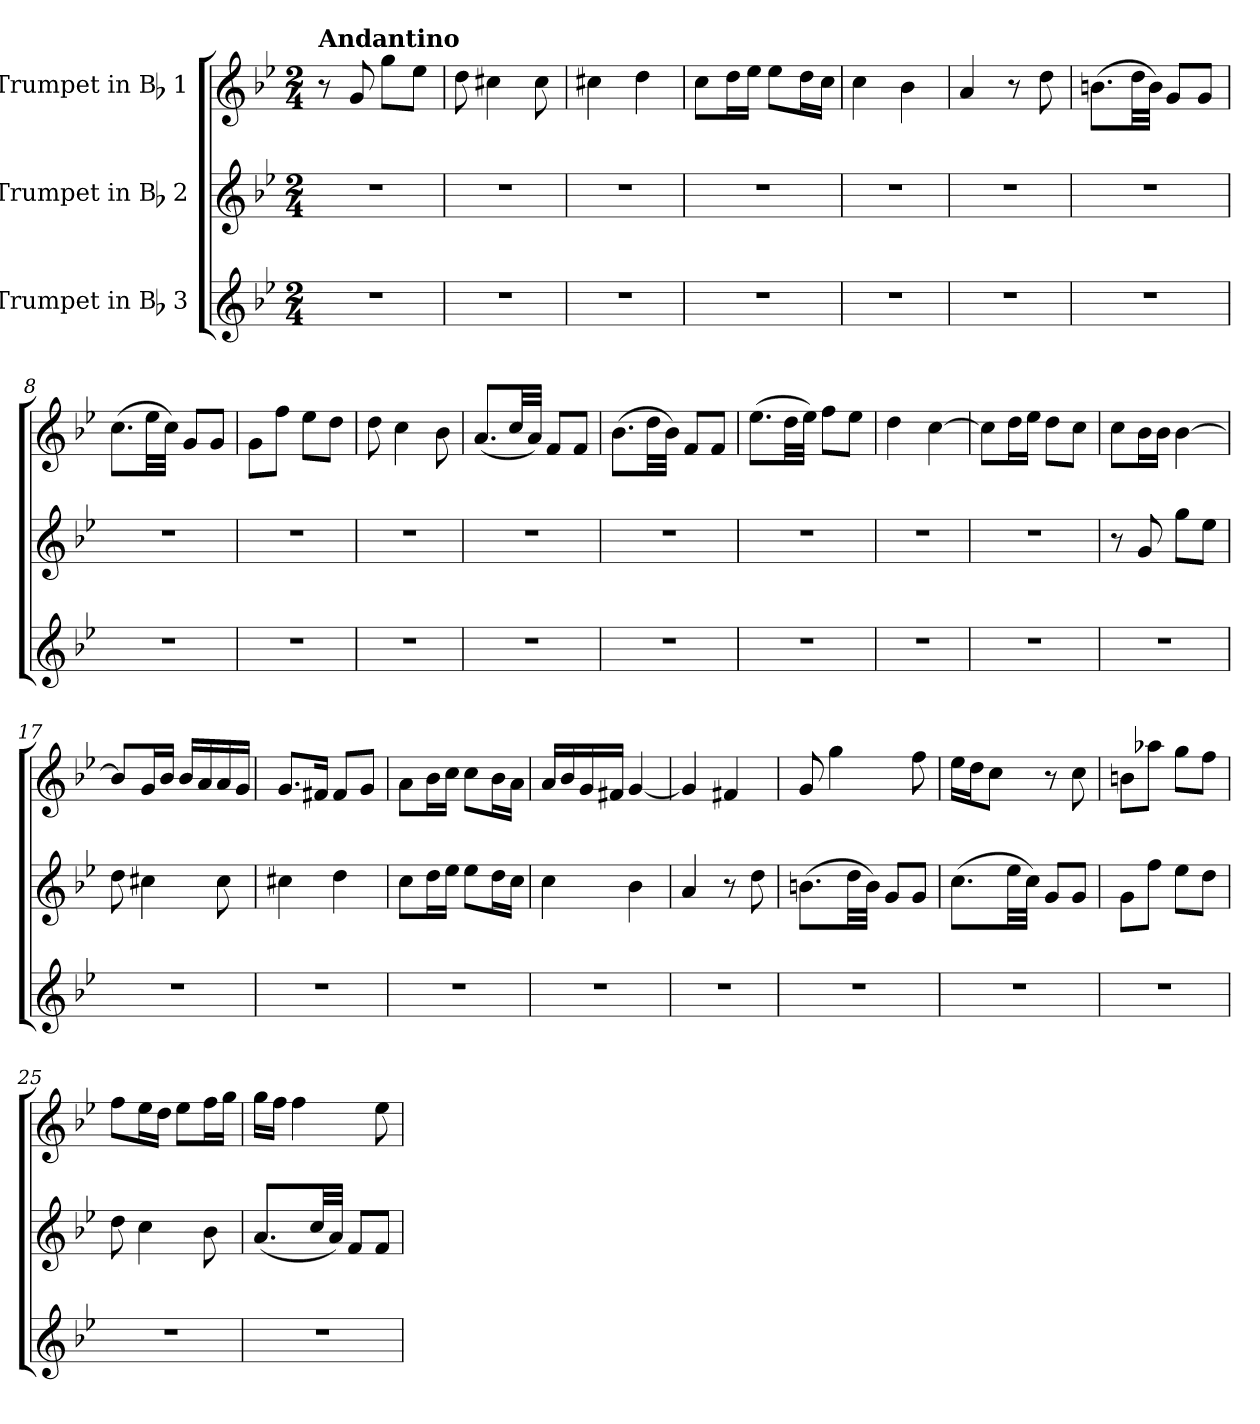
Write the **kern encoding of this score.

**kern	**kern	**kern
*part3	*part2	*part1
*staff3	*staff2	*staff1
*I"Trumpet in Bb 3	*I"Trumpet in Bb 2	*I"Trumpet in Bb 1
*clefG2	*clefG2	*clefG2
*ITrd1c2	*ITrd1c2	*ITrd1c2
*k[b-e-a-d-]	*k[b-e-a-d-]	*k[b-e-a-d-]
*A-:	*A-:	*A-:
*M2/4	*M2/4	*M2/4
*MM90	*MM90	*MM90
=1	=1	=1
!	!	!LO:TX:a:B:t=Andantino
2r	2r	8r
.	.	8f/
.	.	8ff\L
.	.	8dd-\J
=2	=2	=2
2r	2r	8cc\
.	.	4bn\
.	.	8b\
=3	=3	=3
2r	2r	4bn\
.	.	4cc\
=4	=4	=4
2r	2r	8b-\L
.	.	16cc\L
.	.	16dd-\JJ
.	.	8dd-\L
.	.	16cc\L
.	.	16b-\JJ
=5	=5	=5
2r	2r	4b-\
.	.	4a-\
=6	=6	=6
2r	2r	4g/
.	.	8r
.	.	8cc\
=7	=7	=7
2r	2r	(>8.an\L
.	.	32cc\LL
.	.	32a\JJJ)
.	.	8f/L
.	.	8f/J
=8	=8	=8
2r	2r	(>8.b-\L
.	.	32dd-\LL
.	.	32b-\JJJ)
.	.	8f/L
.	.	8f/J
!!LO:LB:g=z
=9	=9	=9
2r	2r	8f\L
.	.	8ee-\J
.	.	8dd-\L
.	.	8cc\J
=10	=10	=10
2r	2r	8cc\
.	.	4b-\
.	.	8a-\
=11	=11	=11
2r	2r	(<8.g/L
.	.	32b-/LL
.	.	32g/JJJ)
.	.	8e-/L
.	.	8e-/J
=12	=12	=12
2r	2r	(>8.a-\L
.	.	32cc\LL
.	.	32a-\JJJ)
.	.	8e-/L
.	.	8e-/J
=13	=13	=13
2r	2r	(>8.dd-\L
.	.	32cc\LL
.	.	32dd-\JJJ)
.	.	8ee-\L
.	.	8dd-\J
=14	=14	=14
2r	2r	4cc\
.	.	[4b-\
=15	=15	=15
2r	2r	8b-\L]
.	.	16cc\L
.	.	16dd-\JJ
.	.	8cc\L
.	.	8b-\J
=16	=16	=16
2r	8r	8b-\L
.	8f/	16a-\L
.	.	16a-\JJ
.	8ff\L	[4a-\
.	8dd-\J	.
!!LO:LB:g=z
=17	=17	=17
2r	8cc\	8a-/L]
.	4bn\	16f/L
.	.	16a-/JJ
.	.	16a-/LL
.	.	16g/
.	8b\	16g/
.	.	16f/JJ
=18	=18	=18
2r	4bn\	8.f/L
.	.	16en/Jk
.	4cc\	8e/L
.	.	8f/J
=19	=19	=19
2r	8b-\L	8g\L
.	16cc\L	16a-\L
.	16dd-\JJ	16b-\JJ
.	8dd-\L	8b-\L
.	16cc\L	16a-\L
.	16b-\JJ	16g\JJ
=20	=20	=20
2r	4b-\	16g/LL
.	.	16a-/
.	.	16f/
.	.	16en/JJ
.	4a-\	[4f/
=21	=21	=21
2r	4g/	4f/]
.	8r	4en/
.	8cc\	.
=22	=22	=22
2r	(>8.an\L	8f/
.	.	4ff\
.	32cc\LL	.
.	32a\JJJ)	.
.	8f/L	.
.	8f/J	8ee-\
=23	=23	=23
2r	(>8.b-\L	16dd-\LL
.	.	16cc\J
.	.	8b-\J
.	32dd-\LL	.
.	32b-\JJJ)	.
.	8f/L	8r
.	8f/J	8b-\
!!LO:LB:g=z
=24	=24	=24
2r	8f\L	8an\L
.	8ee-\J	8gg-X\J
.	8dd-\L	8ff\L
.	8cc\J	8ee-\J
=25	=25	=25
2r	8cc\	8ee-\L
.	4b-\	16dd-\L
.	.	16cc\JJ
.	.	8dd-\L
.	8a-\	16ee-\L
.	.	16ff\JJ
=26	=26	=26
2r	(<8.g/L	16ff\LL
.	.	16ee-\JJ
.	.	4ee-\
.	32b-/LL	.
.	32g/JJJ)	.
.	8e-/L	.
.	8e-/J	8dd-\
=	=	=
*-	*-	*-
